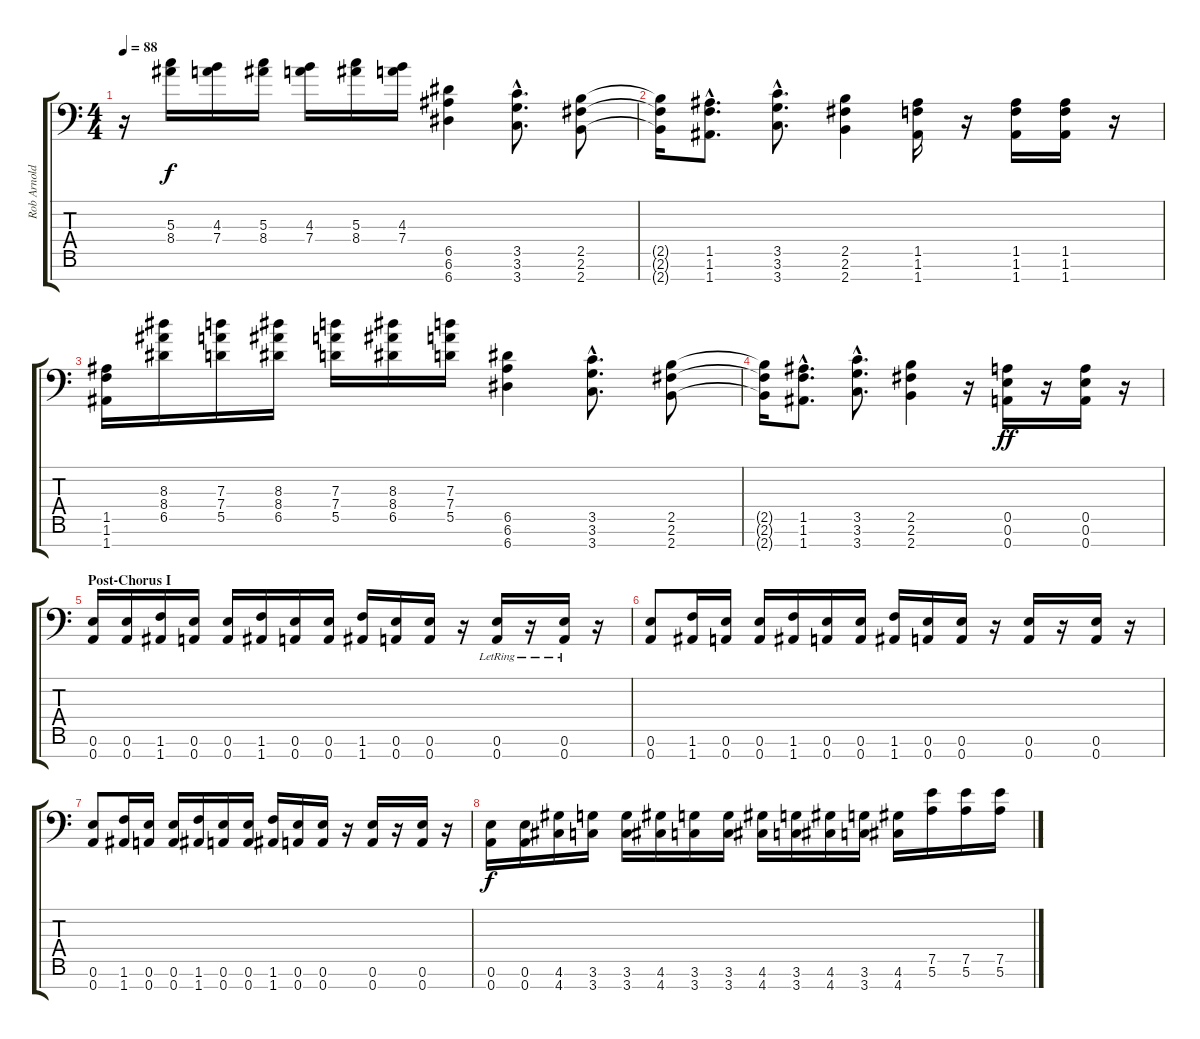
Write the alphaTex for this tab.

\track ("Rob Arnold" "Rob Arnold") {instrument overdrivenguitar}
\staff {score tabs}
\tuning (E4 B3 G3 D3 A2 E2 A1) {hide}
\ts (4 4)
\tempo 88
\clef f4
\ks c
r.16{dy ff} (5.3 8.4).16{dy f} (4.3 7.4).16 (5.3 8.4).16 (4.3 7.4).16 (5.3 8.4).16 (4.3 7.4).16 (6.5 6.6 6.7).4 (3.5{hac} 3.6{hac} 3.7{hac}).8{d} (2.5 2.6 2.7).8 |
(2.5{t} 2.6{t} 2.7{t}).16 (1.5{hac} 1.6{hac} 1.7{hac}).8{d} (3.5{hac} 3.6{hac} 3.7{hac}).8{d} (2.5 2.6 2.7).4 (1.5 1.6 1.7).16 r.16 (1.5 1.6 1.7).16 (1.5 1.6 1.7).16 r.16 |
(1.5 1.6 1.7).16 (8.3 8.4 6.5).16 (7.3 7.4 5.5).16 (8.3 8.4 6.5).16 (7.3 7.4 5.5).16 (8.3 8.4 6.5).16 (7.3 7.4 5.5).16 (6.5 6.6 6.7).4 (3.5{hac} 3.6{hac} 3.7{hac}).8{d} (2.5 2.6 2.7).8 |
(2.5{t} 2.6{t} 2.7{t}).16 (1.5{hac} 1.6{hac} 1.7{hac}).8{d} (3.5{hac} 3.6{hac} 3.7{hac}).8{d} (2.5 2.6 2.7).4 r.16 (0.5 0.6 0.7).16{dy ff} r.16 (0.5 0.6 0.7).16 r.16 |
\section ("" "Post-Chorus I")
(0.6 0.7).16 (0.6 0.7).16 (1.6 1.7).16 (0.6 0.7).16 (0.6 0.7).16 (1.6 1.7).16 (0.6 0.7).16 (0.6 0.7).16 (1.6 1.7).16 (0.6 0.7).16 (0.6 0.7).16 r.16 (0.6{lr} 0.7{lr}).16 r.16 (0.6{lr} 0.7{lr}).16 r.16 |
(0.6 0.7).8 (1.6 1.7).16 (0.6 0.7).16 (0.6 0.7).16 (1.6 1.7).16 (0.6 0.7).16 (0.6 0.7).16 (1.6 1.7).16 (0.6 0.7).16 (0.6 0.7).16 r.16 (0.6 0.7).16 r.16 (0.6 0.7).16 r.16 |
(0.6 0.7).8 (1.6 1.7).16 (0.6 0.7).16 (0.6 0.7).16 (1.6 1.7).16 (0.6 0.7).16 (0.6 0.7).16 (1.6 1.7).16 (0.6 0.7).16 (0.6 0.7).16 r.16 (0.6 0.7).16 r.16 (0.6 0.7).16 r.16 |
(0.6 0.7).16{dy f} (0.6 0.7).16 (4.6 4.7).16 (3.6 3.7).16 (3.6 3.7).16 (4.6 4.7).16 (3.6 3.7).16 (3.6 3.7).16 (4.6 4.7).16 (3.6 3.7).16 (4.6 4.7).16 (3.6 3.7).16 (4.6 4.7).16 (7.5 5.6).16 (7.5 5.6).16 (7.5 5.6).16
